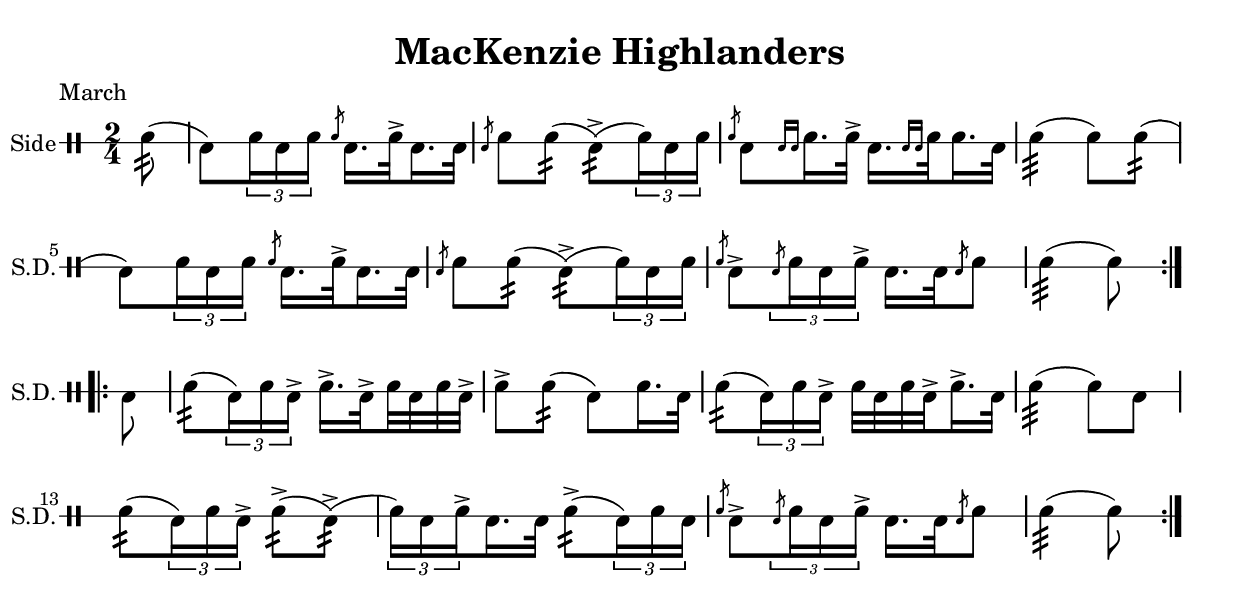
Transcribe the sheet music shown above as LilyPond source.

\version "2.18.2"


\include "lilydrum.ly"

\score {
	\new DrumStaff = "staff_side" {
		\set DrumStaff.drumStyleTable = #(alist->hash-table pipeband-style)
		\set Staff.instrumentName = #"Side"
		\set Staff.shortInstrumentName = #"S.D."

		\time 2/4
		\eighthBeaming

		\drummode {
			\repeat volta 2{
				\partial 8 d8:32( |
				g8) \tuplet 3/2 { d16 g d } 	\flamg g16. d32-> g16. g32 |
				\flamd d8 d8:32(	g8:32)(-> \tuplet 3/2 { d16) g d } |

				\flamg g8[ \dragd d16. d32]->		g16.[ \dragd d32 d16. g32] |
				d4:32(		d8) d8:32( |

				g8) \tuplet 3/2 { d16 g d } 	\flamg g16. d32-> g16. g32 |
				\flamd d8 d8:32(	g8:32)(-> \tuplet 3/2 { d16) g d } |


				\flamg g8-> \tuplet 3/2 { \flamd d16 g d-> }		g16. g32 \flamd d8 |
				d4:32(		d8)
			}
			\break
			\repeat volta 2{
				\partial 8 g8 |
				d8:32( \tuplet 3/2 { g16) d g-> } 	d16.-> g32-> d32 g d g-> |
				d8-> d8:32(		g8) d16. g32 |

				d8:32( \tuplet 3/2 { g16) d g-> } 	d32 g d g-> d16.-> g32 |
				d4:32(		d8) g8 |

				d8:32( \tuplet 3/2 { g16) d g-> } 	d8:32(-> g8:32)(-> |
				\tuplet 3/2 { d16) g d->} g16. g32	d8:32(-> \tuplet 3/2 { g16) d g } |

				\flamg g8-> \tuplet 3/2 { \flamd d16 g d-> }		g16. g32 \flamd d8 |
				d4:32(		d8)
			}
		}
	}

}

	\header {
		title = "MacKenzie Highlanders"
		meter = "March"
	}